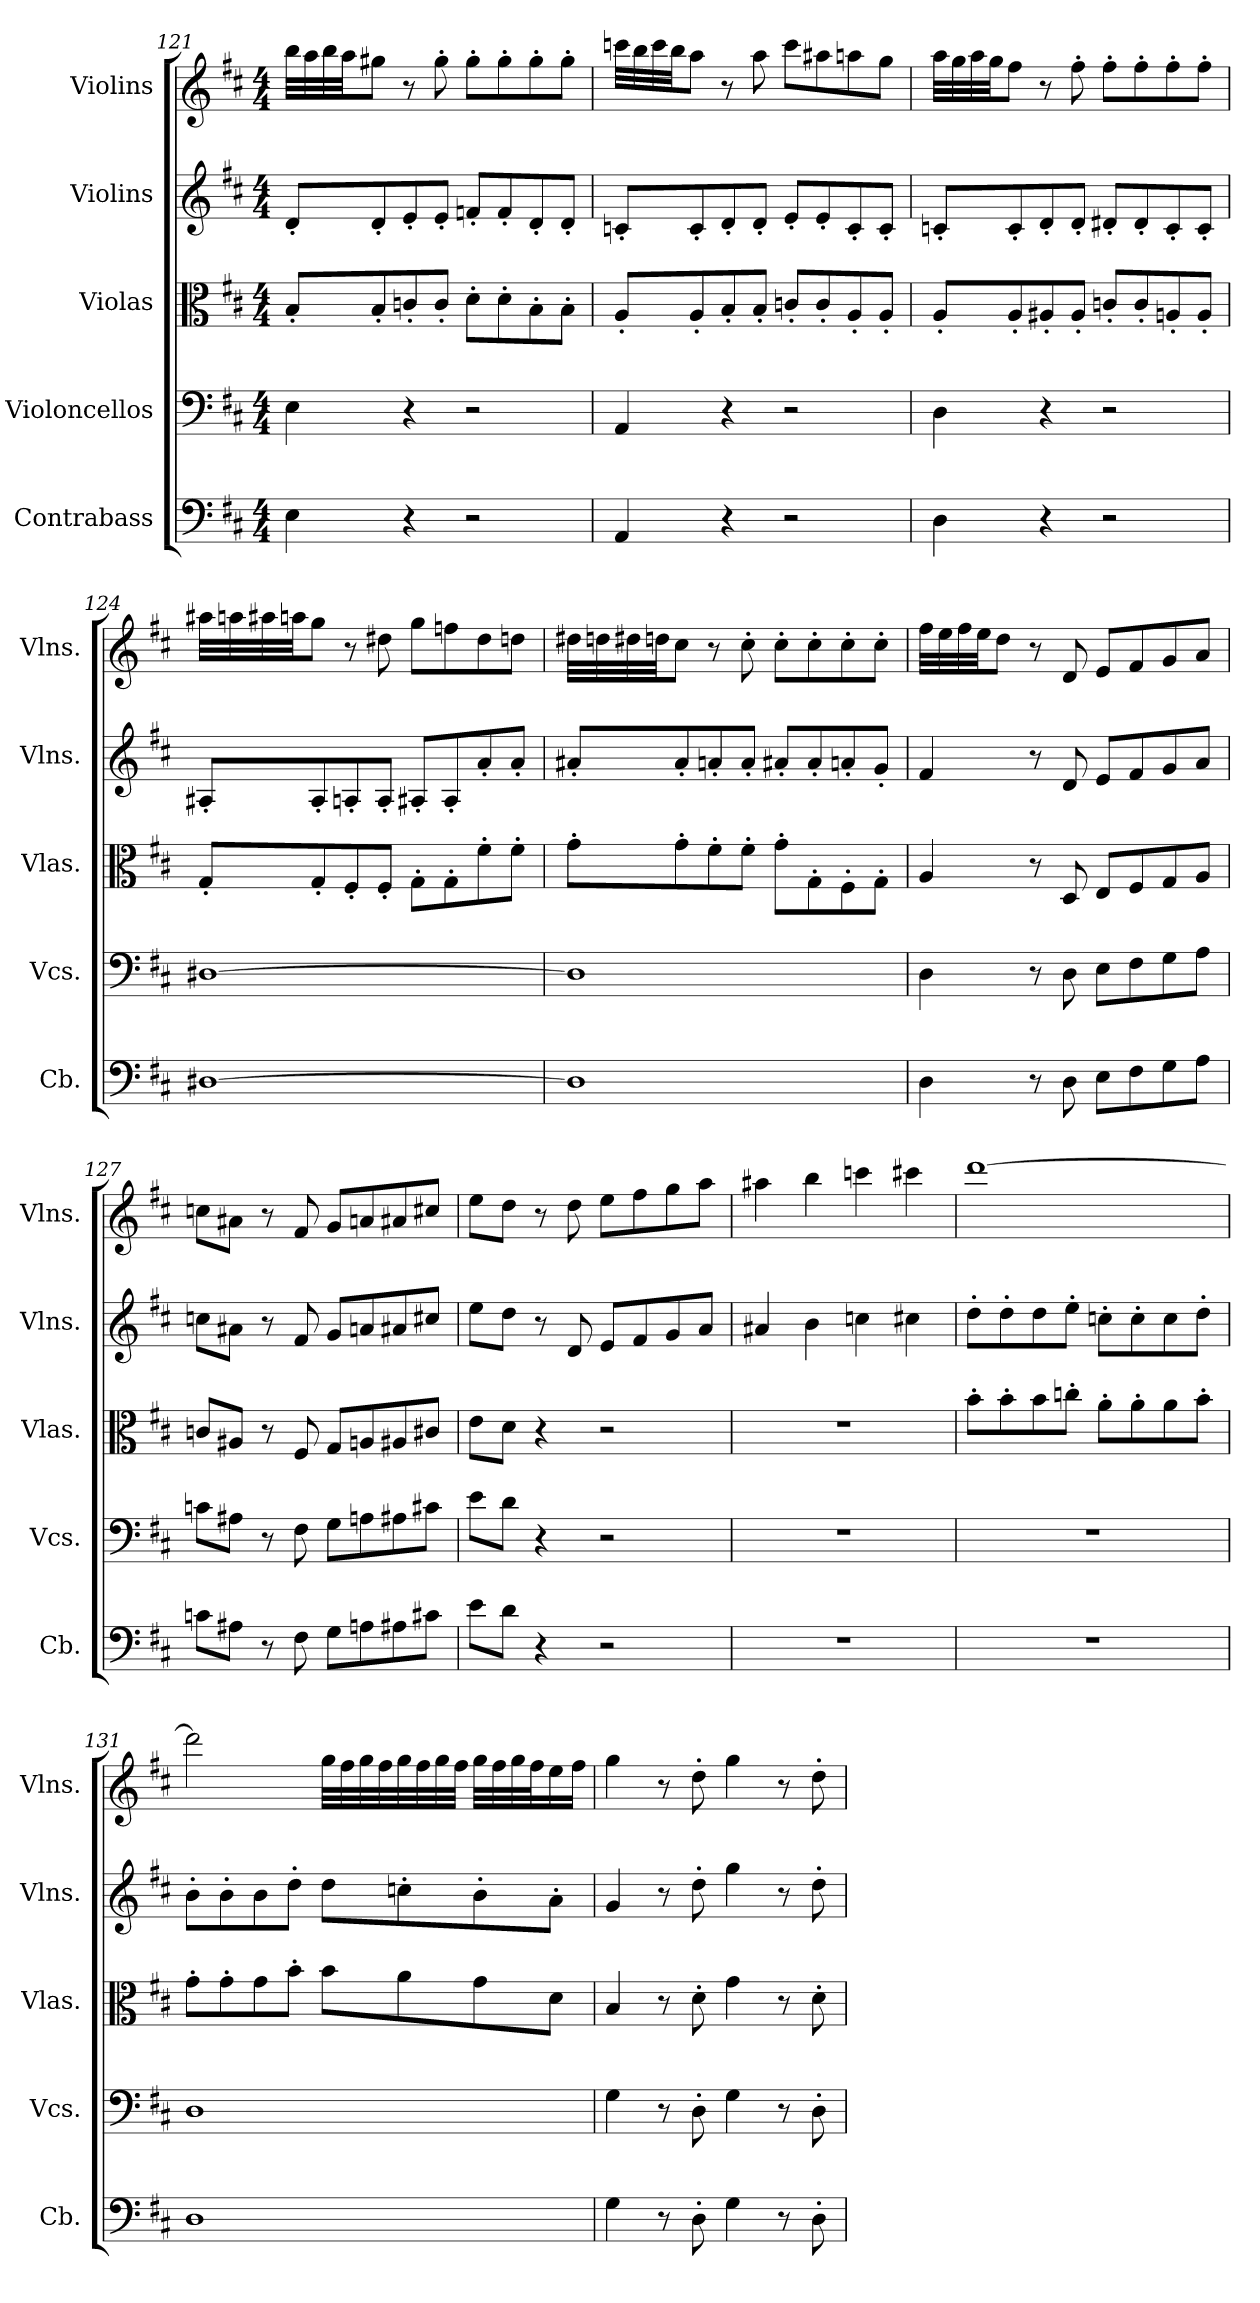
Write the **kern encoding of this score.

**kern	**kern	**kern	**kern	**kern
*part5	*part4	*part3	*part2	*part1
*staff5	*staff4	*staff3	*staff2	*staff1
*I"Contrabass	*I"Violoncellos	*I"Violas	*I"Violins	*I"Violins
*I'Cb.	*I'Vcs.	*I'Vlas.	*I'Vlns.	*I'Vlns.
*clefF4	*clefF4	*clefC3	*clefG2	*clefG2
*ITrd7c12	*	*	*	*
*k[f#c#]	*k[f#c#]	*k[f#c#]	*k[f#c#]	*k[f#c#]
*M4/4	*M4/4	*M4/4	*M4/4	*M4/4
=121	=121	=121	=121	=121
4EE\	4E\	8B'/L	8d'/L	32bb\LLL
.	.	.	.	32aa\
.	.	.	.	32bb\
.	.	.	.	32aa\JJ
.	.	8B'/	8d'/	8gg#X\J
4r	4r	8cn'/	8e'/	8r
.	.	8c'/J	8e'/J	8gg#'\
2r	2r	8d'\L	8fn'/L	8gg#'\L
.	.	8d'\	8f'/	8gg#'\
.	.	8B'\	8d'/	8gg#'\
.	.	8B'\J	8d'/J	8gg#'\J
!!LO:PB:g=z
=122	=122	=122	=122	=122
4AAA/	4AA/	8A'/L	8cn'/L	32cccn\LLL
.	.	.	.	32bb\
.	.	.	.	32ccc\
.	.	.	.	32bb\JJ
.	.	8A'/	8c'/	8aa\J
4r	4r	8B'/	8d'/	8r
.	.	8B'/J	8d'/J	8aa\
2r	2r	8cn'/L	8e'/L	8ccc\L
.	.	8c'/	8e'/	8aa#X\
.	.	8A'/	8c'/	8aan\
.	.	8A'/J	8c'/J	8gg\J
=123	=123	=123	=123	=123
4DD\	4D\	8A'/L	8cn'/L	32aa\LLL
.	.	.	.	32gg\
.	.	.	.	32aa\
.	.	.	.	32gg\JJ
.	.	8A'/	8c'/	8ff#\J
4r	4r	8A#X'/	8d'/	8r
.	.	8A#'/J	8d'/J	8ff#'\
2r	2r	8cn'/L	8d#X'/L	8ff#'\L
.	.	8c'/	8d#'/	8ff#'\
.	.	8An'/	8c'/	8ff#'\
.	.	8A'/J	8c'/J	8ff#'\J
!!LO:LB:g=z
=124	=124	=124	=124	=124
*	*	*	*	*MM135
[1DD#X	[1D#X	8G'/L	8A#X'/L	32aa#X\LLL
.	.	.	.	32aan\
.	.	.	.	32aa#X\
.	.	.	.	32aan\JJ
.	.	8G'/	8A#'/	8gg\J
.	.	8F#'/	8An'/	8r
.	.	8F#'/J	8A'/J	8dd#X\
.	.	8G'\L	8A#X'/L	8gg\L
.	.	8G'\	8A#'/	8ffn\
.	.	8f#'\	8a'/	8dd#\
.	.	8f#'\J	8a'/J	8ddn\J
=125	=125	=125	=125	=125
1DD#]	1D#]	8g'\L	8a#X'/L	32dd#X\LLL
.	.	.	.	32ddn\
.	.	.	.	32dd#X\
.	.	.	.	32ddn\JJ
.	.	8g'\	8a#'/	8cc#\J
.	.	8f#'\	8an'/	8r
.	.	8f#'\J	8a'/J	8cc#'\
.	.	8g'\L	8a#X'/L	8cc#'\L
.	.	8G'\	8a#'/	8cc#'\
.	.	8F#'\	8an'/	8cc#'\
.	.	8G'\J	8g'/J	8cc#'\J
!!LO:PB:g=z
=126	=126	=126	=126	=126
*	*	*	*	*MM138
4DD\	4D\	4A/	4f#/	32ff#\LLL
.	.	.	.	32ee\
.	.	.	.	32ff#\
.	.	.	.	32ee\JJ
.	.	.	.	8dd\J
8r	8r	8r	8r	8r
8DD\	8D\	8D/	8d/	8d/
8EE\L	8E\L	8E/L	8e/L	8e/L
8FF#\	8F#\	8F#/	8f#/	8f#/
8GG\	8G\	8G/	8g/	8g/
8AA\J	8A\J	8A/J	8a/J	8a/J
=127	=127	=127	=127	=127
8Cn\L	8cn\L	8cn/L	8ccn\L	8ccn\L
8AA#X\J	8A#X\J	8A#X/J	8a#X\J	8a#X\J
8r	8r	8r	8r	8r
8FF#\	8F#\	8F#/	8f#/	8f#/
8GG\L	8G\L	8G/L	8g/L	8g/L
8AAn\	8An\	8An/	8an/	8an/
8AA#X\	8A#X\	8A#X/	8a#X/	8a#X/
8C#X\J	8c#X\J	8c#X/J	8cc#X/J	8cc#X/J
=128	=128	=128	=128	=128
*	*	*	*	*MM135
8E\L	8e\L	8e\L	8ee\L	8ee\L
8D\J	8d\J	8d\J	8dd\J	8dd\J
*	*	*	*	*MM133
4r	4r	4r	8r	8r
.	.	.	8d/	8dd\
2r	2r	2r	8e/L	8ee\L
.	.	.	8f#/	8ff#\
*	*	*	*	*MM132
.	.	.	8g/	8gg\
.	.	.	8a/J	8aa\J
=129	=129	=129	=129	=129
1r	1r	1r	4a#X/	4aa#X\
.	.	.	4b\	4bb\
.	.	.	4ccn\	4cccn\
.	.	.	4cc#X\	4ccc#X\
!!LO:LB:g=z
=130	=130	=130	=130	=130
1r	1r	8b'\L	8dd'\L	[1ddd
.	.	8b'\	8dd'\	.
.	.	8b\	8dd\	.
.	.	8ccn'\J	8ee'\J	.
.	.	8a'\L	8ccn'\L	.
.	.	8a'\	8cc'\	.
.	.	8a\	8cc\	.
.	.	8b'\J	8dd'\J	.
=131	=131	=131	=131	=131
1DD	1D	8g'\L	8b'\L	2ddd\]
.	.	8g'\	8b'\	.
.	.	8g\	8b\	.
.	.	8b'\J	8dd'\J	.
*	*	*	*	*MM131
.	.	8b\L	8dd\L	32gg\LLL
.	.	.	.	32ff#\
.	.	.	.	32gg\
.	.	.	.	32ff#\
.	.	8a\	8ccn'\	32gg\
.	.	.	.	32ff#\
.	.	.	.	32gg\
.	.	.	.	32ff#\JJJ
*	*	*	*	*MM130
.	.	8g\	8b'\	32gg\LLL
.	.	.	.	32ff#\
.	.	.	.	32gg\
.	.	.	.	32ff#\J
.	.	8d\J	8a'\J	16ee\
.	.	.	.	16ff#\JJ
=132	=132	=132	=132	=132
*	*	*	*	*MM132
4GG\	4G\	4B/	4g/	4gg\
8r	8r	8r	8r	8r
8DD'\	8D'\	8d'\	8dd'\	8dd'\
4GG\	4G\	4g\	4gg\	4gg\
8r	8r	8r	8r	8r
8DD'\	8D'\	8d'\	8dd'\	8dd'\
=	=	=	=	=
*-	*-	*-	*-	*-
